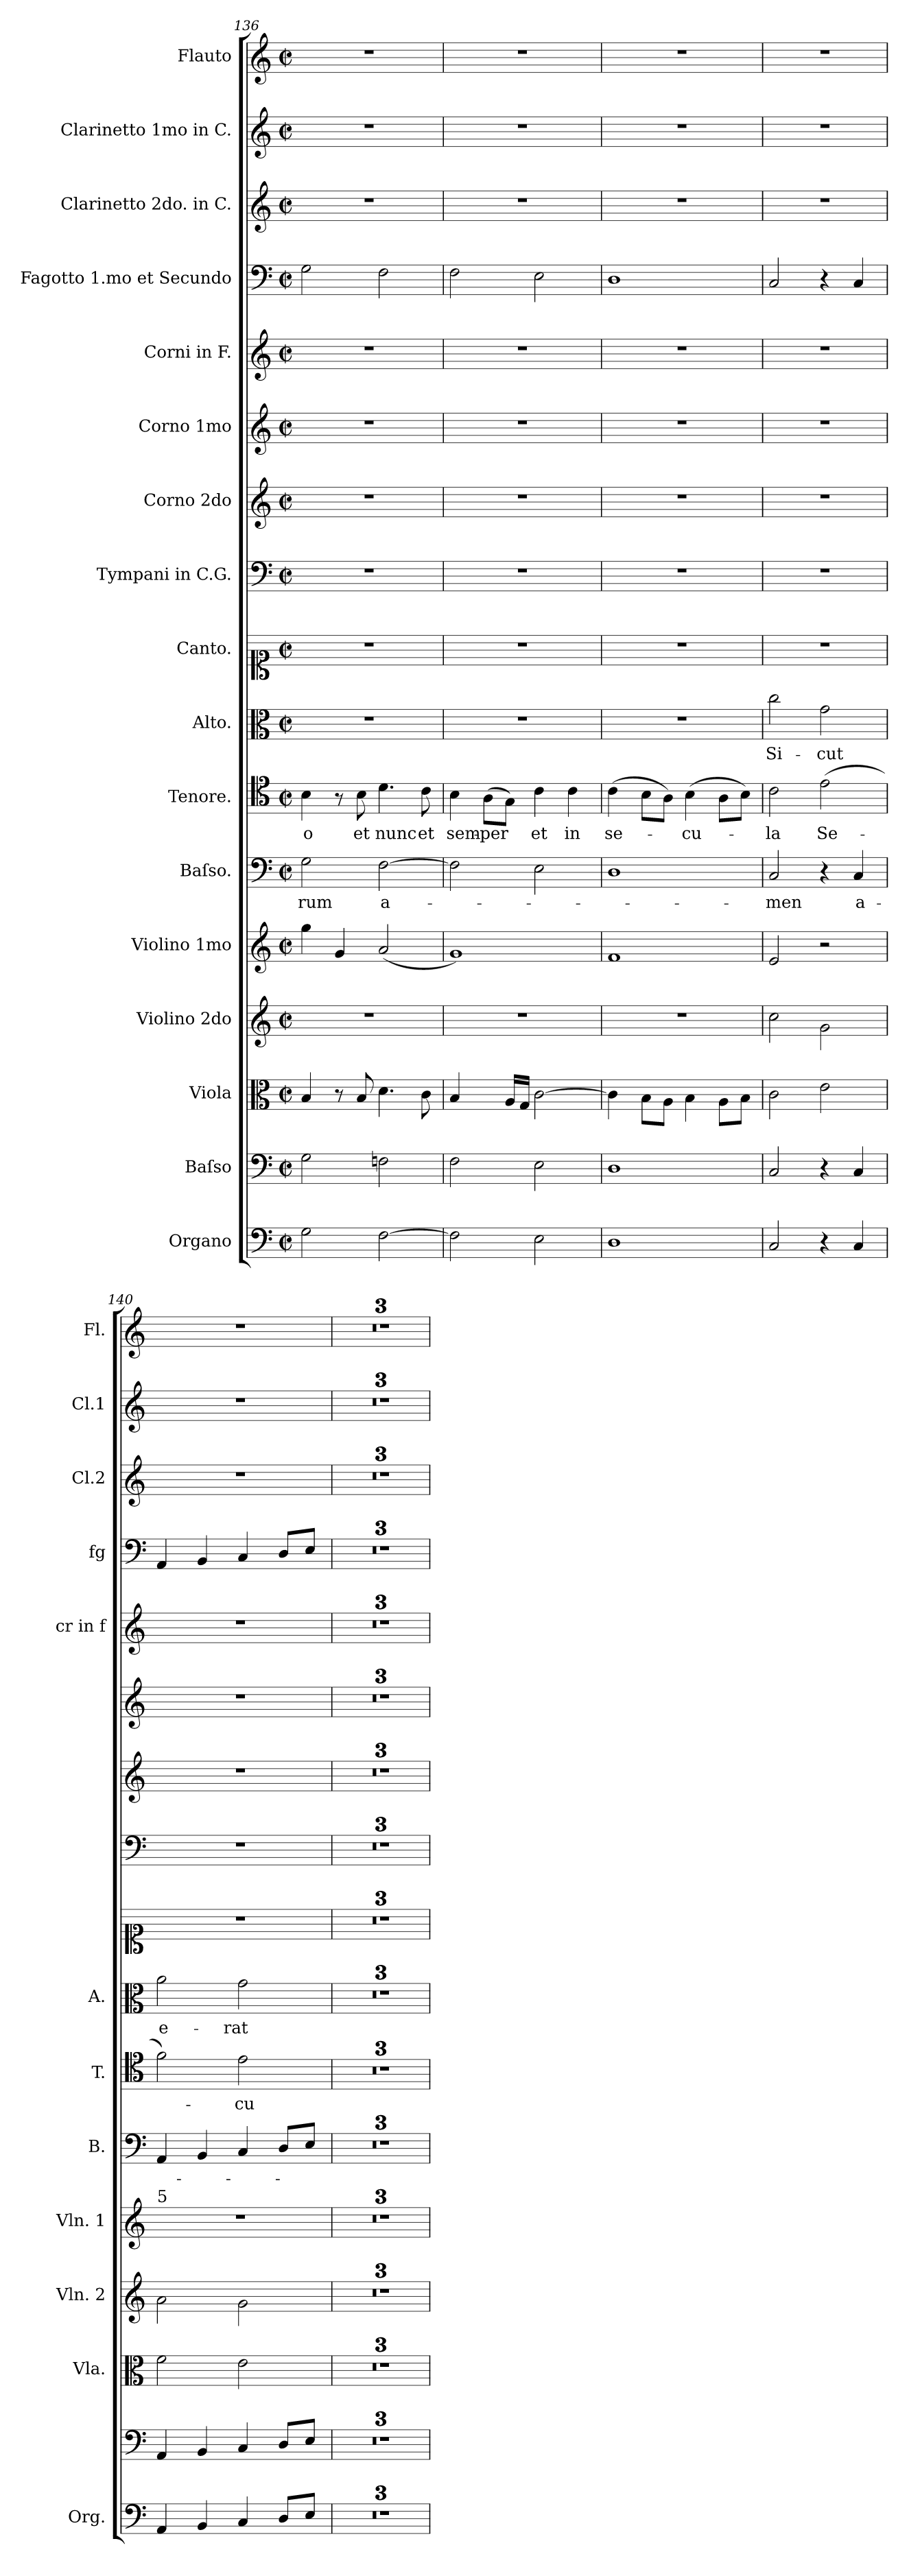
**kern	**kern	**kern	**kern	**kern	**kern	**text	**kern	**text	**kern	**text	**kern	**kern	**kern	**kern	**kern	**kern	**kern	**kern	**kern
*part17	*part16	*part15	*part14	*part13	*part12	*part12	*part11	*part11	*part10	*part10	*part9	*part8	*part7	*part6	*part5	*part4	*part3	*part2	*part1
*staff17	*staff16	*staff15	*staff14	*staff13	*staff12	*staff12	*staff11	*staff11	*staff10	*staff10	*staff9	*staff8	*staff7	*staff6	*staff5	*staff4	*staff3	*staff2	*staff1
*I"Organo	*I"Baſso	*I"Viola	*I"Violino 2do	*I"Violino 1mo	*I"Baſso.	*	*I"Tenore.	*	*I"Alto.	*	*I"Canto.	*I"Tympani in C.G.	*I"Corno 2do	*I"Corno 1mo	*I"Corni in F.	*I"Fagotto 1.mo et Secundo	*I"Clarinetto 2do. in C.	*I"Clarinetto 1mo in C.	*I"Flauto
*I'Org.	*	*I'Vla.	*I'Vln. 2	*I'Vln. 1	*I'B.	*	*I'T.	*	*I'A.	*	*	*	*	*	*I'cr in f	*I'fg	*I'Cl.2	*I'Cl.1	*I'Fl.
*clefF4	*clefF4	*clefC3	*clefG2	*clefG2	*clefF4	*	*clefC4	*	*clefC3	*	*clefC1	*clefF4	*clefG2	*clefG2	*clefG2	*clefF4	*clefG2	*clefG2	*clefG2
*	*	*	*	*	*	*	*	*	*	*	*	*	*	*	*ITrd4c7	*	*	*	*
*k[]	*k[]	*k[]	*k[]	*k[]	*k[]	*	*k[]	*	*k[]	*	*k[]	*k[]	*k[]	*k[]	*k[b-]	*k[]	*k[]	*k[]	*k[]
*M2/2	*M2/2	*M2/2	*M2/2	*M2/2	*M2/2	*	*M2/2	*	*M2/2	*	*M2/2	*M2/2	*M2/2	*M2/2	*M2/2	*M2/2	*M2/2	*M2/2	*M2/2
*met(c|)	*met(c|)	*met(c|)	*met(c|)	*met(c|)	*met(c|)	*	*met(c|)	*	*met(c|)	*	*met(c|)	*met(c|)	*met(c|)	*met(c|)	*met(c|)	*met(c|)	*met(c|)	*met(c|)	*met(c|)
=136	=136	=136	=136	=136	=136	=136	=136	=136	=136	=136	=136	=136	=136	=136	=136	=136	=136	=136	=136
2G\	2G\	4B/	1r	4gg\	2G\	-rum	4B\	-o	1r	.	1r	1r	1r	1r	1r	2G\	1r	1r	1r
.	.	8r	.	4g/	.	.	8r	.	.	.	.	.	.	.	.	.	.	.	.
.	.	8B/	.	.	.	.	8B\	et	.	.	.	.	.	.	.	.	.	.	.
[2F\	2Fn\	4.d\	.	(>2a/	[2F\	a-	4.d\	nunc	.	.	.	.	.	.	.	2F\	.	.	.
.	.	8c\	.	.	.	.	8c\	et	.	.	.	.	.	.	.	.	.	.	.
=137	=137	=137	=137	=137	=137	=137	=137	=137	=137	=137	=137	=137	=137	=137	=137	=137	=137	=137	=137
2F\]	2F\	4B/	1r	1g/)	2F\]	.	4B\	sem-	1r	.	1r	1r	1r	1r	1r	2F\	1r	1r	1r
.	.	8ryy	.	.	.	.	(8A\L	-per	.	.	.	.	.	.	.	.	.	.	.
.	.	16A/LL	.	.	.	.	8G\J)	.	.	.	.	.	.	.	.	.	.	.	.
.	.	16G/JJ	.	.	.	.	.	.	.	.	.	.	.	.	.	.	.	.	.
2E\	2E\	[2c\	.	.	2E\	.	4c\	et	.	.	.	.	.	.	.	2E\	.	.	.
.	.	.	.	.	.	.	4c\	in	.	.	.	.	.	.	.	.	.	.	.
=138	=138	=138	=138	=138	=138	=138	=138	=138	=138	=138	=138	=138	=138	=138	=138	=138	=138	=138	=138
1D\	1D\	4c\]	1r	1f/	1D\	.	(4c\	se-	1r	.	1r	1r	1r	1r	1r	1D\	1r	1r	1r
.	.	8B\L	.	.	.	.	8B\L	.	.	.	.	.	.	.	.	.	.	.	.
.	.	8A\J	.	.	.	.	8A\J)	.	.	.	.	.	.	.	.	.	.	.	.
.	.	4B\	.	.	.	.	(4B\	-cu-	.	.	.	.	.	.	.	.	.	.	.
.	.	8A\L	.	.	.	.	8A\L	.	.	.	.	.	.	.	.	.	.	.	.
.	.	8B\J	.	.	.	.	8B\J)	.	.	.	.	.	.	.	.	.	.	.	.
=139	=139	=139	=139	=139	=139	=139	=139	=139	=139	=139	=139	=139	=139	=139	=139	=139	=139	=139	=139
2C/	2C/	2c\	2cc\	2e/	2C/	-men	2c\	-la	2cc\	Si-	1r	1r	1r	1r	1r	2C/	1r	1r	1r
4r	4r	2e\	2g\	2r	4r	.	(2e\	Se-	2g\	-cut	.	.	.	.	.	4r	.	.	.
4C/	4C/	.	.	.	4C/	a-	.	.	.	.	.	.	.	.	.	4C/	.	.	.
=140	=140	=140	=140	=140	=140	=140	=140	=140	=140	=140	=140	=140	=140	=140	=140	=140	=140	=140	=140
!	!	!	!	!LO:TX:a:t=5	!	!	!	!	!	!	!	!	!	!	!	!	!	!	!
4AA/	4AA/	2f\	2a\	1r	4AA/	.	2f\)	.	2a\	e-	1r	1r	1r	1r	1r	4AA/	1r	1r	1r
4BB/	4BB/	.	.	.	4BB/	.	.	.	.	.	.	.	.	.	.	4BB/	.	.	.
4C/	4C/	2e\	2g\	.	4C/	.	2e\	-cu-	2g\	-rat	.	.	.	.	.	4C/	.	.	.
8D/L	8D/L	.	.	.	8D/L	.	.	.	.	.	.	.	.	.	.	8D/L	.	.	.
8E/J	8E/J	.	.	.	8E/J	.	.	.	.	.	.	.	.	.	.	8E/J	.	.	.
=	=	=	=	=	=	=	=	=	=	=	=	=	=	=	=	=	=	=	=
1ryy	1ryy	1ryy	1ryy	1r	1ryy	.	1ryy	.	1ryy	.	1ryy	1ryy	1ryy	1ryy	1ryy	1ryy	1ryy	1ryy	1ryy
=	=	=	=	=	=	=	=	=	=	=	=	=	=	=	=	=	=	=	=
1ryy	1ryy	1ryy	1ryy	1r	1ryy	.	1ryy	.	1ryy	.	1ryy	1ryy	1ryy	1ryy	1ryy	1ryy	1ryy	1ryy	1ryy
=	=	=	=	=	=	=	=	=	=	=	=	=	=	=	=	=	=	=	=
1ryy	1ryy	1ryy	1ryy	1r	1ryy	.	1ryy	.	1ryy	.	1ryy	1ryy	1ryy	1ryy	1ryy	1ryy	1ryy	1ryy	1ryy
=	=	=	=	=	=	=	=	=	=	=	=	=	=	=	=	=	=	=	=
*-	*-	*-	*-	*-	*-	*-	*-	*-	*-	*-	*-	*-	*-	*-	*-	*-	*-	*-	*-
